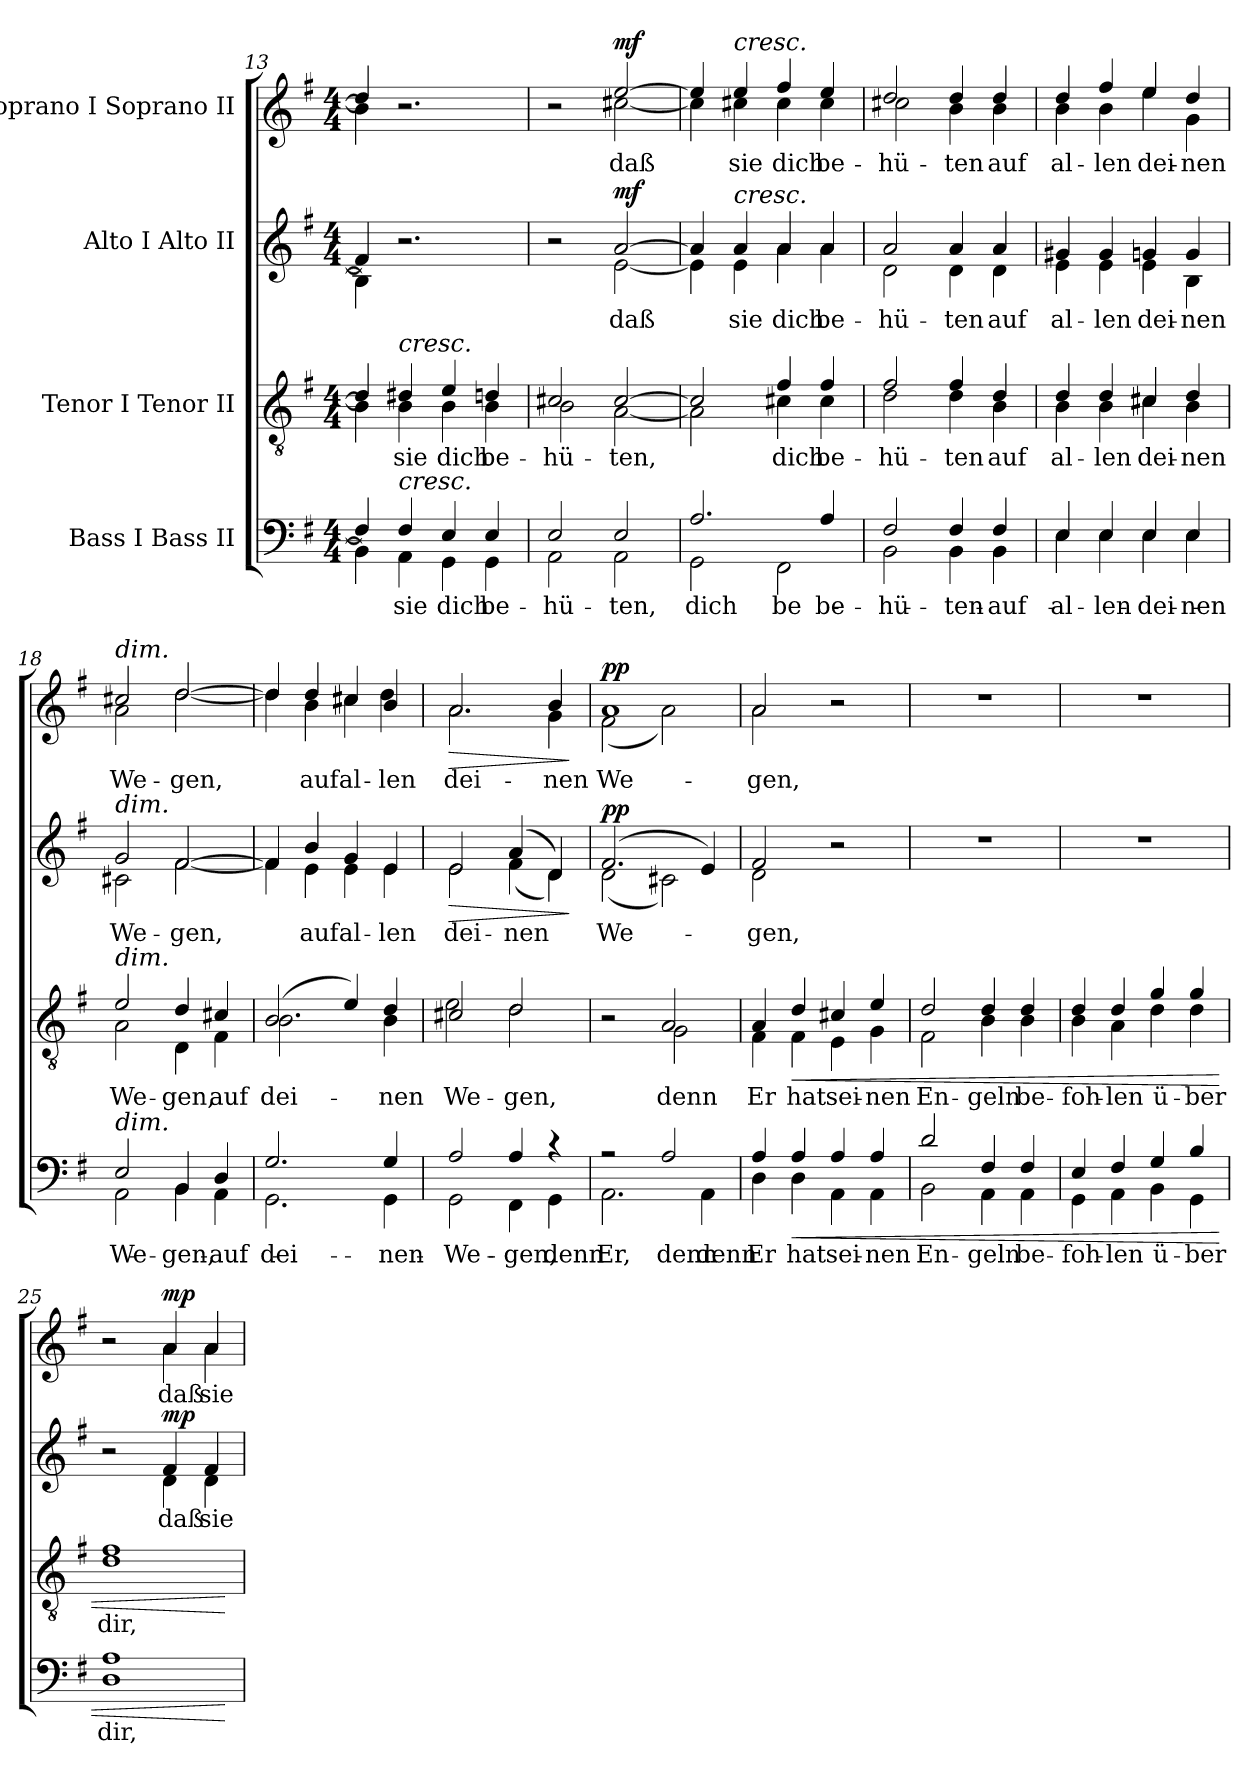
**kern	**text	**dynam	**kern	**text	**dynam	**kern	**text	**dynam	**kern	**text	**dynam
*part4	*part4	*part4	*part3	*part3	*part3	*part2	*part2	*part2	*part1	*part1	*part1
*staff4	*staff4	*staff4	*staff3	*staff3	*staff3	*staff2	*staff2	*staff2	*staff1	*staff1	*staff1
*I"Bass I Bass II	*	*	*I"Tenor I Tenor II	*	*	*I"Alto I Alto II	*	*	*I"Soprano I Soprano II	*	*
*clefF4	*	*	*clefGv2	*	*	*clefG2	*	*	*clefG2	*	*
*k[f#]	*	*	*k[f#]	*	*	*k[f#]	*	*	*k[f#]	*	*
*M4/4	*	*	*M4/4	*	*	*M4/4	*	*	*M4/4	*	*
=13	=13	=13	=13	=13	=13	=13	=13	=13	=13	=13	=13
*^	*	*	*^	*	*	*^	*	*	*^	*	*
4F#/]	4BB\]	.	.	4d#/]	4B\]	.	.	4f#/]	4B\]	.	.	4dd#/]	4b\]	.	.
!	!	!	!	!LO:TX:a:i:t=cresc.	!	!	!	!	!	!	!	!	!	!	!
!LO:TX:a:i:t=cresc.	!	!	!	!	!	!	!	!	!	!	!	!	!	!	!
!	!	!LO:LY:b	!	!	!	!LO:LY:b	!	!	!	!	!	!	!	!	!
4F#/	4AA\	sie	.	4d#X/	4B\	sie	.	2.r	2.ryy	.	.	2.r	2.ryy	.	.
!	!	!LO:LY:b	!	!	!	!LO:LY:b	!	!	!	!	!	!	!	!	!
4E/	4GG\	dich	.	4e/	4B\	dich	.	.	.	.	.	.	.	.	.
!	!	!LO:LY:b	!	!	!	!LO:LY:b	!	!	!	!	!	!	!	!	!
4E/	4GG\	be-	.	4dn/	4B\	be-	.	.	.	.	.	.	.	.	.
=14	=14	=14	=14	=14	=14	=14	=14	=14	=14	=14	=14	=14	=14	=14	=14
!	!	!LO:LY:b	!	!	!	!LO:LY:b	!	!	!	!	!	!	!	!	!
2E/	2AA\	-hü-	.	2c#X/	2B\	-hü-	.	2r	2ryy	.	.	2r	2ryy	.	.
!	!	!LO:LY:b	!	!	!	!LO:LY:b	!	!	!	!LO:LY:b	!LO:DY:a	!	!	!LO:LY:b	!LO:DY:a
2E/	2AA\	-ten,	.	[2c#/	[2A\	-ten,	.	[2a/	[2e\	daß	mf	[2ee/	[2cc#X\	daß	mf
=15	=15	=15	=15	=15	=15	=15	=15	=15	=15	=15	=15	=15	=15	=15	=15
!	!	!LO:LY:a	!	!	!	!	!	!	!	!	!	!	!	!	!
!	!	!LO:LY:b	!	!	!	!	!	!	!	!	!	!	!	!	!
2.A/	2GG\	dich	.	2c#/]	2A\]	.	.	4a/]	4e\]	.	.	4ee/]	4cc#\]	.	.
!	!	!	!	!	!	!	!	!	!	!	!	!LO:TX:a:i:t=cresc.	!	!	!
!	!	!	!	!	!	!	!	!LO:TX:a:i:t=cresc.	!	!	!	!	!	!	!
!	!	!	!	!	!	!	!	!	!	!LO:LY:b	!	!	!	!LO:LY:b	!
.	.	.	.	.	.	.	.	4a/	4e\	sie	.	4ee/	4cc#X\	sie	.
!	!	!LO:LY:b	!	!	!	!LO:LY:b	!	!	!	!LO:LY:b	!	!	!	!LO:LY:b	!
.	2FF#\	be-	.	4f#/	4c#X\	dich	.	4a/	4a\	dich	.	4ff#/	4cc#\	dich	.
!	!	!LO:LY:a	!	!	!	!LO:LY:b	!	!	!	!LO:LY:b	!	!	!	!LO:LY:b	!
4A/	.	be-	.	4f#/	4c#\	be-	.	4a/	4a\	be-	.	4ee/	4cc#\	be-	.
!!LO:PB:g=z	!!
=16	=16	=16	=16	=16	=16	=16	=16	=16	=16	=16	=16	=16	=16	=16	=16
!	!	!LO:LY:a	!	!	!	!	!	!	!	!	!	!	!	!	!
!	!	!LO:LY:b	!	!	!	!LO:LY:b	!	!	!	!LO:LY:b	!	!	!	!LO:LY:b	!
2F#/	2BB\	-hü-	.	2f#/	2d\	-hü-	.	2a/	2d\	-hü-	.	2dd/	2cc#X\	-hü-	.
!	!	!LO:LY:a	!	!	!	!	!	!	!	!	!	!	!	!	!
!	!	!LO:LY:b	!	!	!	!LO:LY:b	!	!	!	!LO:LY:b	!	!	!	!LO:LY:b	!
4F#/	4BB\	-ten	.	4f#/	4d\	-ten	.	4a/	4d\	-ten	.	4dd/	4b\	-ten	.
!	!	!LO:LY:b	!	!	!	!LO:LY:b	!	!	!	!LO:LY:b	!	!	!	!LO:LY:b	!
4F#/	4BB\	auf	.	4d/	4B\	auf	.	4a/	4d\	auf	.	4dd/	4b\	auf	.
=17	=17	=17	=17	=17	=17	=17	=17	=17	=17	=17	=17	=17	=17	=17	=17
!	!	!LO:LY:b	!	!	!	!LO:LY:b	!	!	!	!LO:LY:b	!	!	!	!LO:LY:b	!
4E/	4E\	al-	.	4d/	4B\	al-	.	4g#X/	4e\	al-	.	4dd/	4b\	al-	.
!	!	!LO:LY:b	!	!	!	!LO:LY:b	!	!	!	!LO:LY:b	!	!	!	!LO:LY:b	!
4E/	4E\	-len	.	4d/	4B\	-len	.	4g#/	4e\	-len	.	4ff#/	4b\	-len	.
!	!	!LO:LY:b	!	!	!	!LO:LY:b	!	!	!	!LO:LY:b	!	!	!	!LO:LY:b	!
4E/	4E\	dei-	.	4c#X/	4c#\	dei-	.	4gn/	4e\	dei-	.	4ee/	4ee\	dei-	.
!	!	!LO:LY:b	!	!	!	!LO:LY:b	!	!	!	!LO:LY:b	!	!	!	!LO:LY:b	!
4E/	4E\	-nen	.	4d/	4B\	-nen	.	4g/	4B\	-nen	.	4dd/	4g\	-nen	.
=18	=18	=18	=18	=18	=18	=18	=18	=18	=18	=18	=18	=18	=18	=18	=18
!	!	!	!	!	!	!	!	!	!	!	!	!LO:TX:a:i:t=dim.	!	!	!
!	!	!	!	!	!	!	!	!LO:TX:a:i:t=dim.	!	!	!	!	!	!	!
!	!	!	!	!LO:TX:a:i:t=dim.	!	!	!	!	!	!	!	!	!	!	!
!LO:TX:a:i:t=dim.	!	!	!	!	!	!	!	!	!	!	!	!	!	!	!
!	!	!LO:LY:b	!	!	!	!LO:LY:b	!	!	!	!LO:LY:b	!	!	!	!LO:LY:b	!
2E/	2AA\	We-	.	2e/	2A\	We-	.	2g/	2c#X\	We-	.	2cc#X/	2a\	We-	.
!	!	!LO:LY:b	!	!	!	!LO:LY:b	!	!	!	!LO:LY:b	!	!	!	!LO:LY:b	!
4BB/	4BB\	-gen,	.	4d/	4D\	-gen,	.	[2f#/	[2f#\	-gen,	.	[2dd/	[2dd\	-gen,	.
!	!	!LO:LY:b	!	!	!	!LO:LY:b	!	!	!	!	!	!	!	!	!
4D/	4AA\	auf	.	4c#X/	4F#\	auf	.	.	.	.	.	.	.	.	.
=19	=19	=19	=19	=19	=19	=19	=19	=19	=19	=19	=19	=19	=19	=19	=19
!	!	!LO:LY:b	!	!	!	!LO:LY:b	!	!	!	!	!	!	!	!	!
2.G/	2.GG\	dei-	.	(>2B/	2.B\	dei-	.	4f#/]	4f#\]	.	.	4dd/]	4dd\]	.	.
!	!	!	!	!	!	!	!	!	!	!LO:LY:b	!	!	!	!LO:LY:b	!
.	.	.	.	.	.	.	.	4b/	4e\	auf	.	4dd/	4b\	auf	.
!	!	!	!	!	!	!	!	!	!	!LO:LY:b	!	!	!	!LO:LY:b	!
.	.	.	.	4e/)	.	.	.	4g/	4e\	al-	.	4cc#X/	4cc#\	al-	.
!	!	!LO:LY:b	!	!	!	!LO:LY:b	!	!	!	!LO:LY:b	!	!	!	!LO:LY:b	!
4G/	4GG\	-nen	.	4d/	4B\	-nen	.	4e/	4e\	-len	.	4b/	4dd\	-len	.
=20	=20	=20	=20	=20	=20	=20	=20	=20	=20	=20	=20	=20	=20	=20	=20
!	!	!LO:LY:b	!	!	!	!LO:LY:b	!	!	!	!LO:LY:b	!LO:HP:b	!	!	!LO:LY:b	!LO:HP:b
2A/	2GG\	We-	.	2c#X/	2e\	We-	.	2e/	2e\	dei-	>	2.a/	2.a\	dei-	>
!	!	!LO:LY:b	!	!	!	!LO:LY:b	!	!	!	!LO:LY:b	!	!	!	!	!
4A/	4FF#\	-gen,	.	2d/	2d\	-gen,	.	(>4a/	(<4f#\	-nen	.	.	.	.	.
!	!	!LO:LY:b	!	!	!	!	!	!	!	!	!	!	!	!LO:LY:b	!
4r	4GG\	denn	.	.	.	.	.	4d/)	4d\)	.	.	4b/	4g\	-nen	.
*v	*v	*	*	*	*	*	*	*v	*v	*	*	*v	*v	*	*
*	*	*	*v	*v	*	*	*	*	*	*	*	*
.	.	.	.	.	.	.	.	]	.	.	]
=21	=21	=21	=21	=21	=21	=21	=21	=21	=21	=21	=21
*^	*	*	*	*	*	*	*	*	*	*	*
!	!	!LO:LY:b	!	!	!	!	!	!LO:LY:b	!LO:DY:a	!	!LO:LY:b	!LO:DY:a
*	*	*	*	*^	*	*	*^	*	*	*^	*	*
2r	2.AA\	Er,	.	2r	2ryy	.	.	(>2.f#/	(<2d\	We-	pp	1a	(<2f#\	We-	pp
!	!	!LO:LY:a	!	!	!	!LO:LY:b	!	!	!	!	!	!	!	!	!
2A/	.	denn	.	2A/	2G\	denn	.	.	2c#X\)	.	.	.	2a\)	.	.
!	!	!LO:LY:b	!	!	!	!	!	!	!	!	!	!	!	!	!
.	4AA\	denn	.	.	.	.	.	4e/)	.	.	.	.	.	.	.
=22	=22	=22	=22	=22	=22	=22	=22	=22	=22	=22	=22	=22	=22	=22	=22
!	!	!LO:LY:b	!	!	!	!LO:LY:b	!	!	!	!LO:LY:b	!	!	!	!LO:LY:b	!
4A/	4D\	Er	.	4A/	4F#\	Er	.	2f#/	2d\	-gen,	.	2a/	2a\	-gen,	.
!	!	!LO:LY:b	!LO:HP:b	!	!	!LO:LY:b	!LO:HP:b	!	!	!	!	!	!	!	!
4A/	4D\	hat	<	4d/	4F#\	hat	<	.	.	.	.	.	.	.	.
!	!	!LO:LY:b	!	!	!	!LO:LY:b	!	!	!	!	!	!	!	!	!
4A/	4AA\	sei-	.	4c#X/	4E\	sei-	.	2r	2ryy	.	.	2r	2ryy	.	.
!	!	!LO:LY:b	!	!	!	!LO:LY:b	!	!	!	!	!	!	!	!	!
4A/	4AA\	-nen	.	4e/	4G\	-nen	.	.	.	.	.	.	.	.	.
*	*	*	*	*	*	*	*	*v	*v	*	*	*	*	*	*
*	*	*	*	*	*	*	*	*	*	*	*v	*v	*	*
=23	=23	=23	=23	=23	=23	=23	=23	=23	=23	=23	=23	=23	=23
!	!	!LO:LY:b	!	!	!	!LO:LY:b	!	!	!	!	!	!	!
2d/	2BB\	En-	.	2d/	2F#\	En-	.	1r	.	.	1r	.	.
!	!	!LO:LY:b	!	!	!	!LO:LY:b	!	!	!	!	!	!	!
4F#/	4AA\	-geln	.	4d/	4B\	-geln	.	.	.	.	.	.	.
!	!	!LO:LY:b	!	!	!	!LO:LY:b	!	!	!	!	!	!	!
4F#/	4AA\	be-	.	4d/	4B\	be-	.	.	.	.	.	.	.
!!LO:LB:g=z
=24	=24	=24	=24	=24	=24	=24	=24	=24	=24	=24	=24	=24	=24
!	!	!LO:LY:b	!	!	!	!LO:LY:b	!	!	!	!	!	!	!
4E/	4GG\	-foh-	.	4d/	4B\	-foh-	.	1r	.	.	1r	.	.
!	!	!LO:LY:b	!	!	!	!LO:LY:b	!	!	!	!	!	!	!
4F#/	4AA\	-len	.	4d/	4A\	-len	.	.	.	.	.	.	.
!	!	!LO:LY:b	!	!	!	!LO:LY:b	!	!	!	!	!	!	!
4G/	4BB\	ü-	.	4g/	4d\	ü-	.	.	.	.	.	.	.
!	!	!LO:LY:b	!	!	!	!LO:LY:b	!	!	!	!	!	!	!
4B/	4GG\	-ber	.	4g/	4d\	-ber	.	.	.	.	.	.	.
=25	=25	=25	=25	=25	=25	=25	=25	=25	=25	=25	=25	=25	=25
!	!	!LO:LY:b	!	!	!	!LO:LY:b	!	!	!	!	!	!	!
*	*	*	*	*	*	*	*	*^	*	*	*^	*	*
1A	1D	dir,	.	1f#	1d	dir,	.	2r	2ryy	.	.	2r	2ryy	.	.
!	!	!	!	!	!	!	!	!	!	!LO:LY:b	!LO:DY:a	!	!	!LO:LY:b	!LO:DY:a
.	.	.	.	.	.	.	.	4f#/	4d\	daß	mp	4a/	4a\	daß	mp
!	!	!	!	!	!	!	!	!	!	!LO:LY:b	!	!	!	!LO:LY:b	!
.	.	.	.	.	.	.	.	4f#/	4d\	sie	.	4a/	4a\	sie	.
*v	*v	*	*	*	*	*	*	*v	*v	*	*	*v	*v	*	*
*	*	*	*v	*v	*	*	*	*	*	*	*	*
.	.	[	.	.	[	.	.	.	.	.	.
=	=	=	=	=	=	=	=	=	=	=	=
*-	*-	*-	*-	*-	*-	*-	*-	*-	*-	*-	*-
